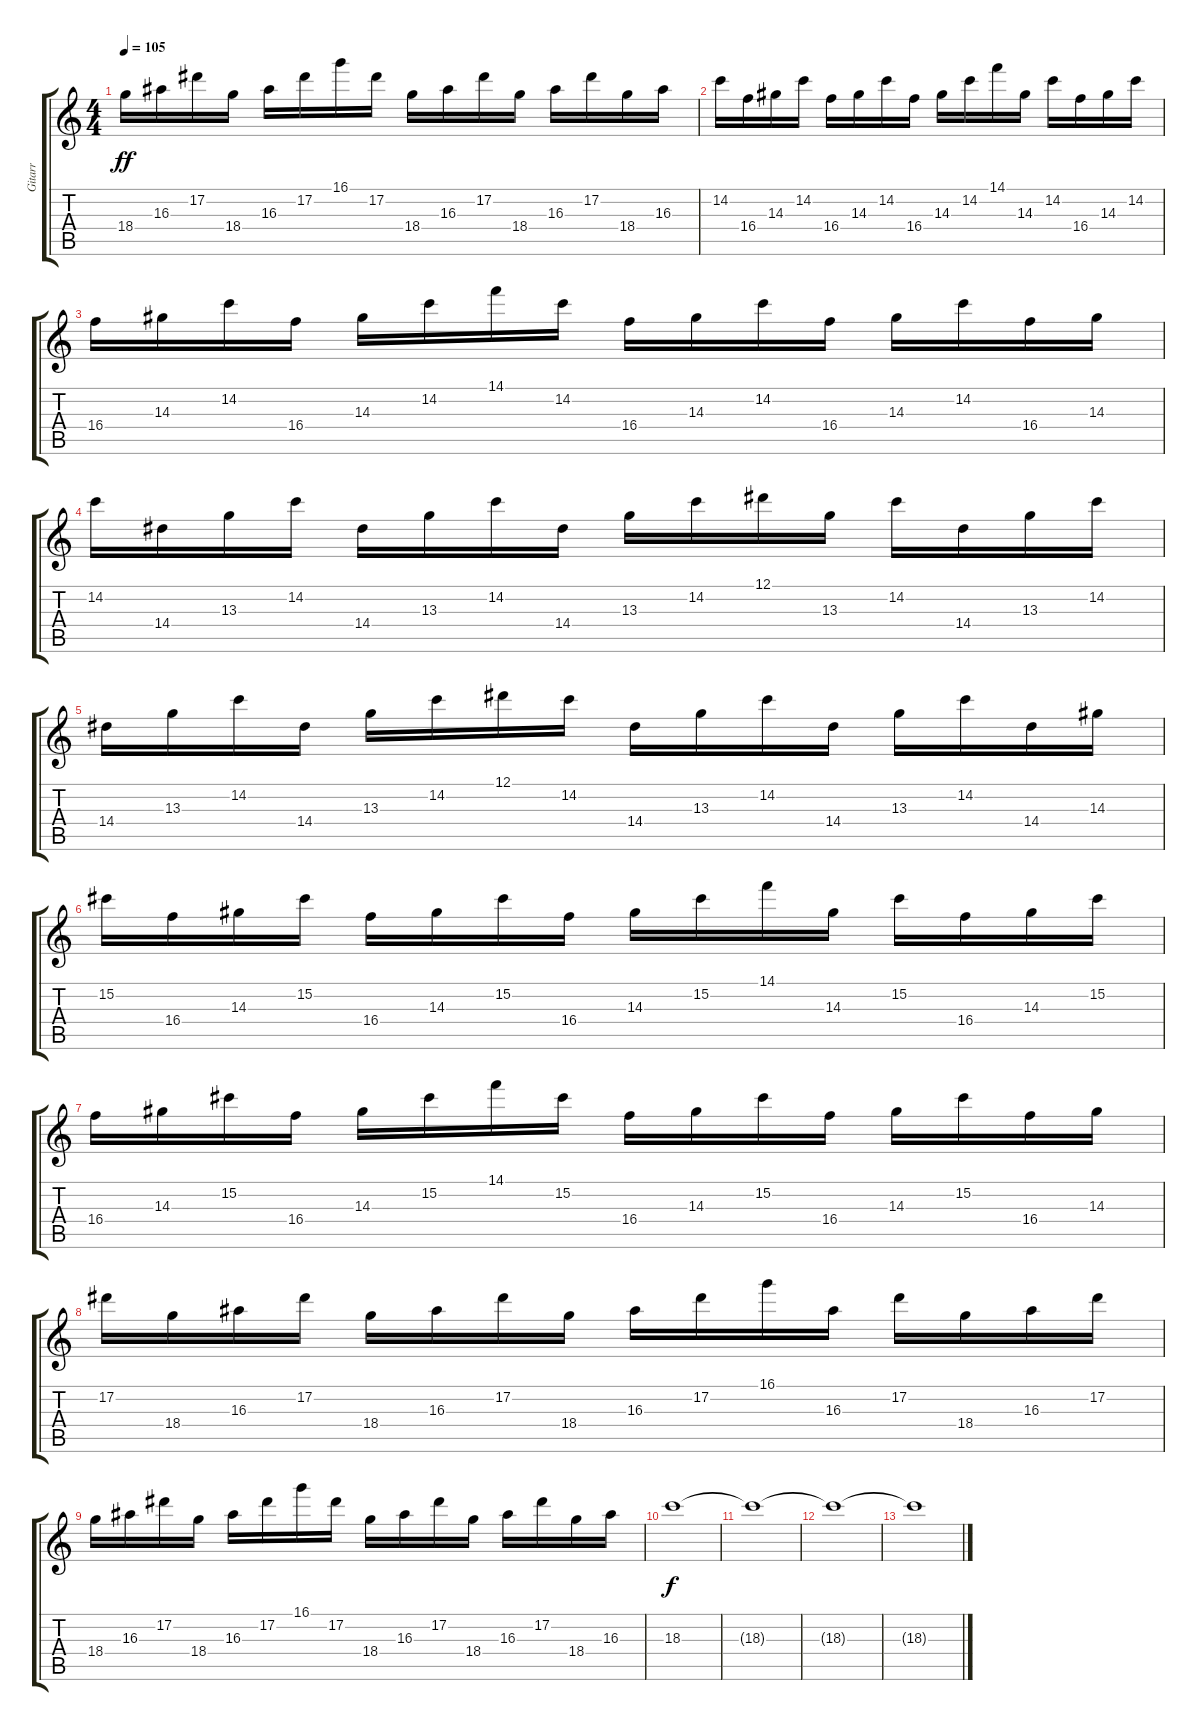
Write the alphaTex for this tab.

\track ("Gitarr" "Gitarr") {instrument overdrivenguitar}
\staff {score tabs}
\tuning (Eb4 Bb3 Gb3 Db3 Ab2 Db2) {hide}
\ts (4 4)
\tempo 105
\clef g2
\ks c
18.4.16{dy ff} 16.3.16 17.2.16 18.4.16 16.3.16 17.2.16 16.1.16 17.2.16 18.4.16 16.3.16 17.2.16 18.4.16 16.3.16 17.2.16 18.4.16 16.3.16 |
14.2.16 16.4.16 14.3.16 14.2.16 16.4.16 14.3.16 14.2.16 16.4.16 14.3.16 14.2.16 14.1.16 14.3.16 14.2.16 16.4.16 14.3.16 14.2.16 |
16.4.16 14.3.16 14.2.16 16.4.16 14.3.16 14.2.16 14.1.16 14.2.16 16.4.16 14.3.16 14.2.16 16.4.16 14.3.16 14.2.16 16.4.16 14.3.16 |
14.2.16 14.4.16 13.3.16 14.2.16 14.4.16 13.3.16 14.2.16 14.4.16 13.3.16 14.2.16 12.1.16 13.3.16 14.2.16 14.4.16 13.3.16 14.2.16 |
14.4.16 13.3.16 14.2.16 14.4.16 13.3.16 14.2.16 12.1.16 14.2.16 14.4.16 13.3.16 14.2.16 14.4.16 13.3.16 14.2.16 14.4.16 14.3.16 |
15.2.16 16.4.16 14.3.16 15.2.16 16.4.16 14.3.16 15.2.16 16.4.16 14.3.16 15.2.16 14.1.16 14.3.16 15.2.16 16.4.16 14.3.16 15.2.16 |
16.4.16 14.3.16 15.2.16 16.4.16 14.3.16 15.2.16 14.1.16 15.2.16 16.4.16 14.3.16 15.2.16 16.4.16 14.3.16 15.2.16 16.4.16 14.3.16 |
17.2.16 18.4.16 16.3.16 17.2.16 18.4.16 16.3.16 17.2.16 18.4.16 16.3.16 17.2.16 16.1.16 16.3.16 17.2.16 18.4.16 16.3.16 17.2.16 |
18.4.16 16.3.16 17.2.16 18.4.16 16.3.16 17.2.16 16.1.16 17.2.16 18.4.16 16.3.16 17.2.16 18.4.16 16.3.16 17.2.16 18.4.16 16.3.16 |
18.3.1{dy f volume 0 instrument electricguitarjazz} |
18.3{t}.1 |
18.3{t}.1 |
18.3{t}.1
